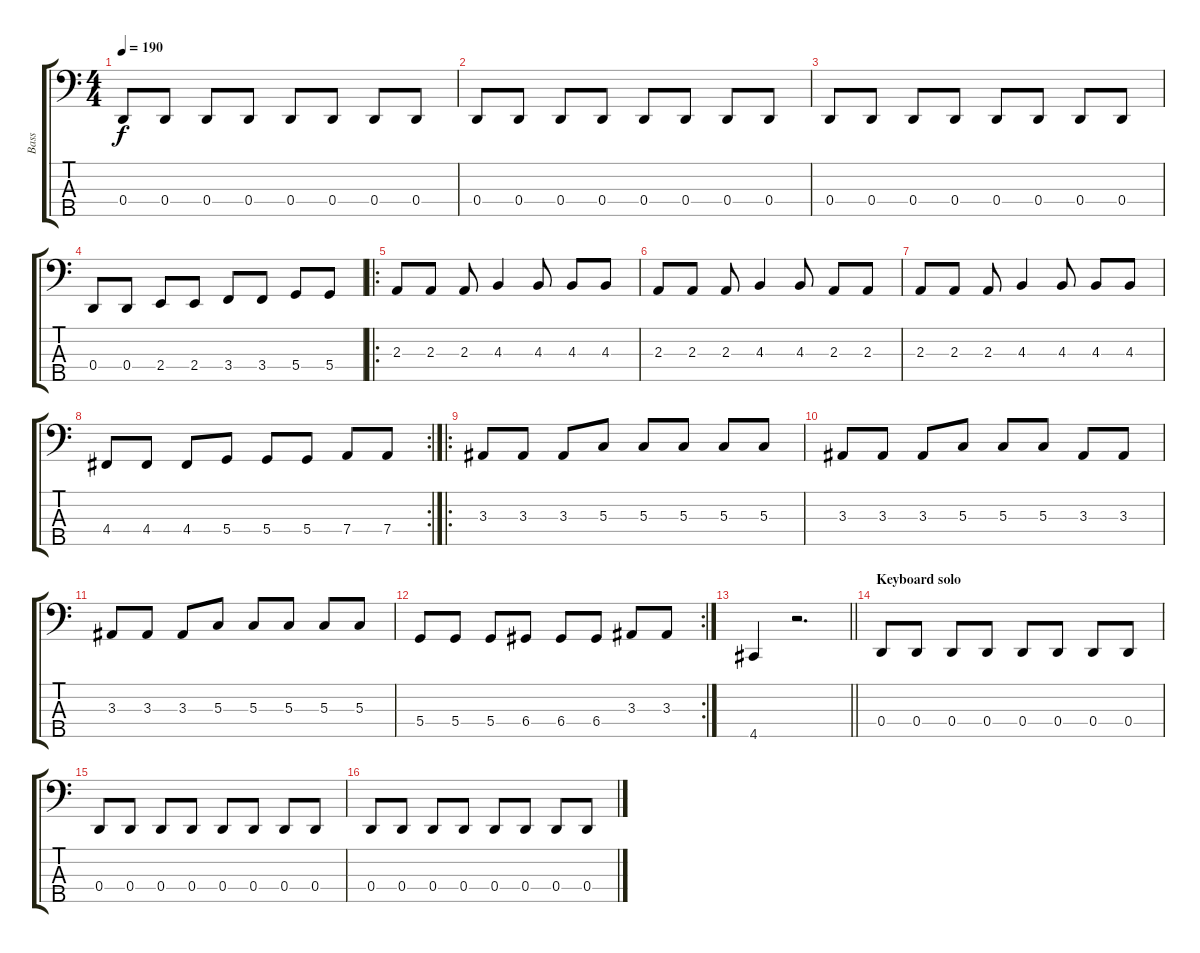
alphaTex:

\track ("Bass" "Bass") {instrument electricbasspick}
\staff {score tabs}
\tuning (F2 C2 G1 D1 A0) {hide}
\ts (4 4)
\tempo 190
\clef f4
\ks c
0.4.8{dy f} 0.4.8 0.4.8 0.4.8 0.4.8 0.4.8 0.4.8 0.4.8 |
0.4.8 0.4.8 0.4.8 0.4.8 0.4.8 0.4.8 0.4.8 0.4.8 |
0.4.8 0.4.8 0.4.8 0.4.8 0.4.8 0.4.8 0.4.8 0.4.8 |
0.4.8 0.4.8 2.4.8 2.4.8 3.4.8 3.4.8 5.4.8 5.4.8 |
\ro
2.3.8 2.3.8 2.3.8 4.3.4 4.3.8 4.3.8 4.3.8 |
2.3.8 2.3.8 2.3.8 4.3.4 4.3.8 2.3.8 2.3.8 |
2.3.8 2.3.8 2.3.8 4.3.4 4.3.8 4.3.8 4.3.8 |
\rc 2
4.4.8 4.4.8 4.4.8 5.4.8 5.4.8 5.4.8 7.4.8 7.4.8 |
\ro
3.3.8 3.3.8 3.3.8 5.3.8 5.3.8 5.3.8 5.3.8 5.3.8 |
3.3.8 3.3.8 3.3.8 5.3.8 5.3.8 5.3.8 3.3.8 3.3.8 |
3.3.8 3.3.8 3.3.8 5.3.8 5.3.8 5.3.8 5.3.8 5.3.8 |
\rc 2
5.4.8 5.4.8 5.4.8 6.4.8 6.4.8 6.4.8 3.3.8 3.3.8 |
\barLineRight lightlight
4.5.4 r.2{d} |
\section ("" "Keyboard solo")
0.4.8 0.4.8 0.4.8 0.4.8 0.4.8 0.4.8 0.4.8 0.4.8 |
0.4.8 0.4.8 0.4.8 0.4.8 0.4.8 0.4.8 0.4.8 0.4.8 |
0.4.8 0.4.8 0.4.8 0.4.8 0.4.8 0.4.8 0.4.8 0.4.8
